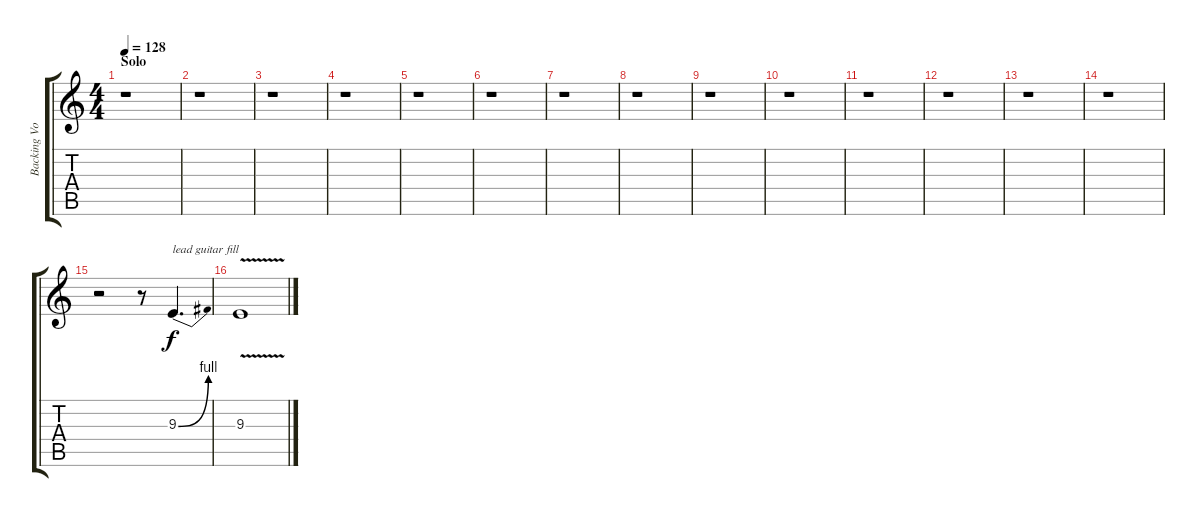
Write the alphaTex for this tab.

\track ("Backing Vocal" "Backing Vo") {instrument lead1square}
\staff {score tabs}
\tuning (E4 B3 G3 D3 A2 E2) {hide}
\ts (4 4)
\section ("" "Solo")
\tempo 128
\clef g2
\ks c
r.1{dy f} |
r.1 |
r.1 |
r.1 |
r.1 |
r.1 |
r.1 |
r.1 |
r.1 |
r.1 |
r.1 |
r.1 |
r.1 |
r.1 |
r.2{volume 16 instrument distortionguitar} r.8 9.3{be (bend 0 0 60 4)}.4{d txt "lead guitar fill"} |
9.3{v}.1
